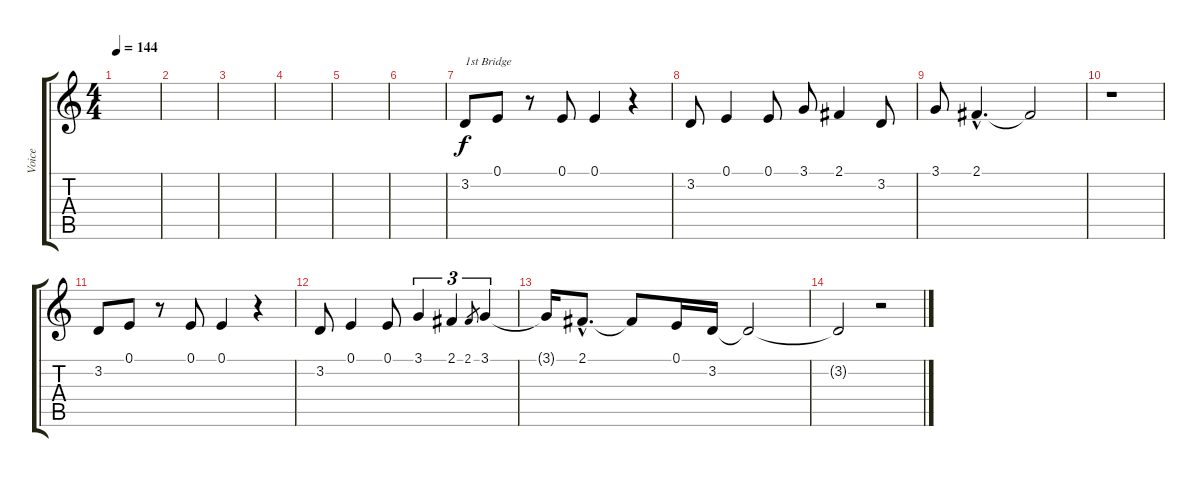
\track ("Voice" "Voice") {instrument pad4choir}
\staff {score tabs}
\tuning (E4 B3 G3 D3 A2 E2) {hide}
\ts (4 4)
\tempo 144
\clef g2
\ks c
|
|
|
|
|
|
3.2.8{txt "1st Bridge"} 0.1.8 r.8 0.1.8 0.1.4 r.4 |
3.2.8 0.1.4 0.1.8 3.1.8 2.1.4 3.2.8 |
3.1.8 2.1{hac}.4{d} 2.1{t}.2 |
r.1 |
3.2.8 0.1.8 r.8 0.1.8 0.1.4 r.4 |
3.2.8 0.1.4 0.1.8 3.1.4{tu (3 2)} 2.1.4{tu (3 2)} 2.1.8{gr} 3.1.4{tu (3 2)} |
3.1{t}.16 2.1{hac}.8{d} 2.1{t}.8 0.1.16 3.2.16 3.2{t}.2 |
3.2{t}.2 r.2
